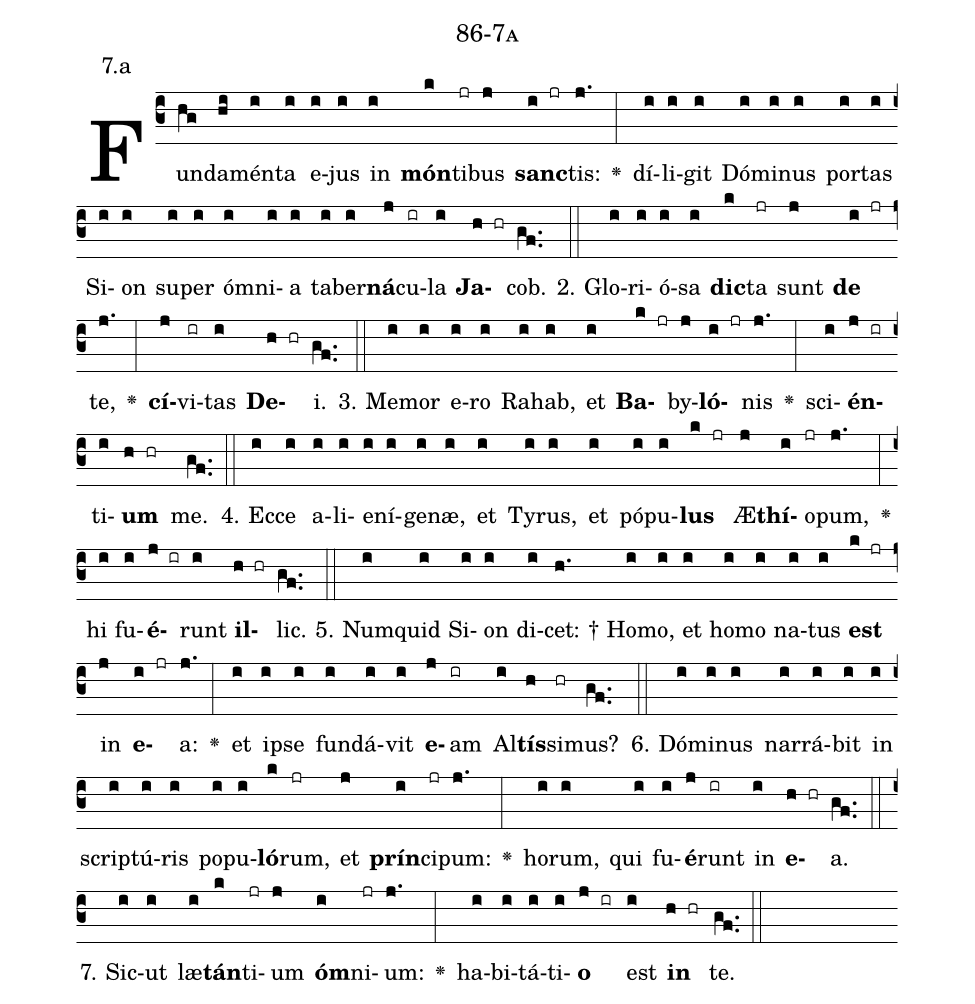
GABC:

name: 86-7a;
annotation: 7.a;
%%
(c3)Fun(hg)da(hi)mén(i)ta(i) e(i)jus(i) in(i) <b>món</b>(k)ti(jr)bus(j) <b>sanc</b>(i jr)tis:(j.) <v>\greheightstar</v>(:) dí(i)li(i)git(i) Dó(i)mi(i)nus(i) por(i)tas(i) Si(i)on(i) su(i)per(i) óm(i)ni(i)a(i) ta(i)ber(i)<b>ná</b>(j)cu(ir)la(i) <b>Ja</b>(h hr)cob.(gf..) (::)
2. Glo(i)ri(i)ó(i)sa(i) <b>dic</b>(k)ta(jr) sunt(j) <b>de</b>(i jr) te,(j.) <v>\greheightstar</v>(:) <b>cí</b>(j)vi(ir)tas(i) <b>De</b>(h hr)i.(gf..) (::)
3. Me(i)mor(i) e(i)ro(i) Ra(i)hab,(i) et(i) <b>Ba</b>(k jr)by(j)<b>ló</b>(i jr)nis(j.) <v>\greheightstar</v>(:) sci(i)<b>én</b>(j ir)ti(i)<b>um</b>(h hr) me.(gf..) (::)
4. Ec(i)ce(i) a(i)li(i)e(i)ní(i)ge(i)næ,(i) et(i) Ty(i)rus,(i) et(i) pó(i)pu(i)<b>lus</b>(k jr) Æ(j)<b>thí</b>(i)o(jr)pum,(j.) <v>\greheightstar</v>(:) hi(i) fu(i)<b>é</b>(j ir)runt(i) <b>il</b>(h hr)lic.(gf..) (::)
5. Num(i)quid(i) Si(i)on(i) di(i)cet: †(h.) Ho(i)mo,(i) et(i) ho(i)mo(i) na(i)tus(i) <b>est</b>(k jr) in(j) <b>e</b>(i jr)a:(j.) <v>\greheightstar</v>(:) et(i) ip(i)se(i) fun(i)dá(i)vit(i) <b>e</b>(j)am(ir) Al(i)<b>tís</b>(h)si(hr)mus?(gf..) (::)
6. Dó(i)mi(i)nus(i) nar(i)rá(i)bit(i) in(i) scrip(i)tú(i)ris(i) po(i)pu(i)<b>ló</b>(k)rum,(jr) et(j) <b>prín</b>(i)ci(jr)pum:(j.) <v>\greheightstar</v>(:) ho(i)rum,(i) qui(i) fu(i)<b>é</b>(j)runt(ir) in(i) <b>e</b>(h hr)a.(gf..) (::)
7. Sic(i)ut(i) læ(i)<b>tán</b>(k)ti(jr)um(j) <b>óm</b>(i)ni(jr)um:(j.) <v>\greheightstar</v>(:) ha(i)bi(i)tá(i)ti(i)<b>o</b>(j ir) est(i) <b>in</b>(h hr) te.(gf..) (::)
